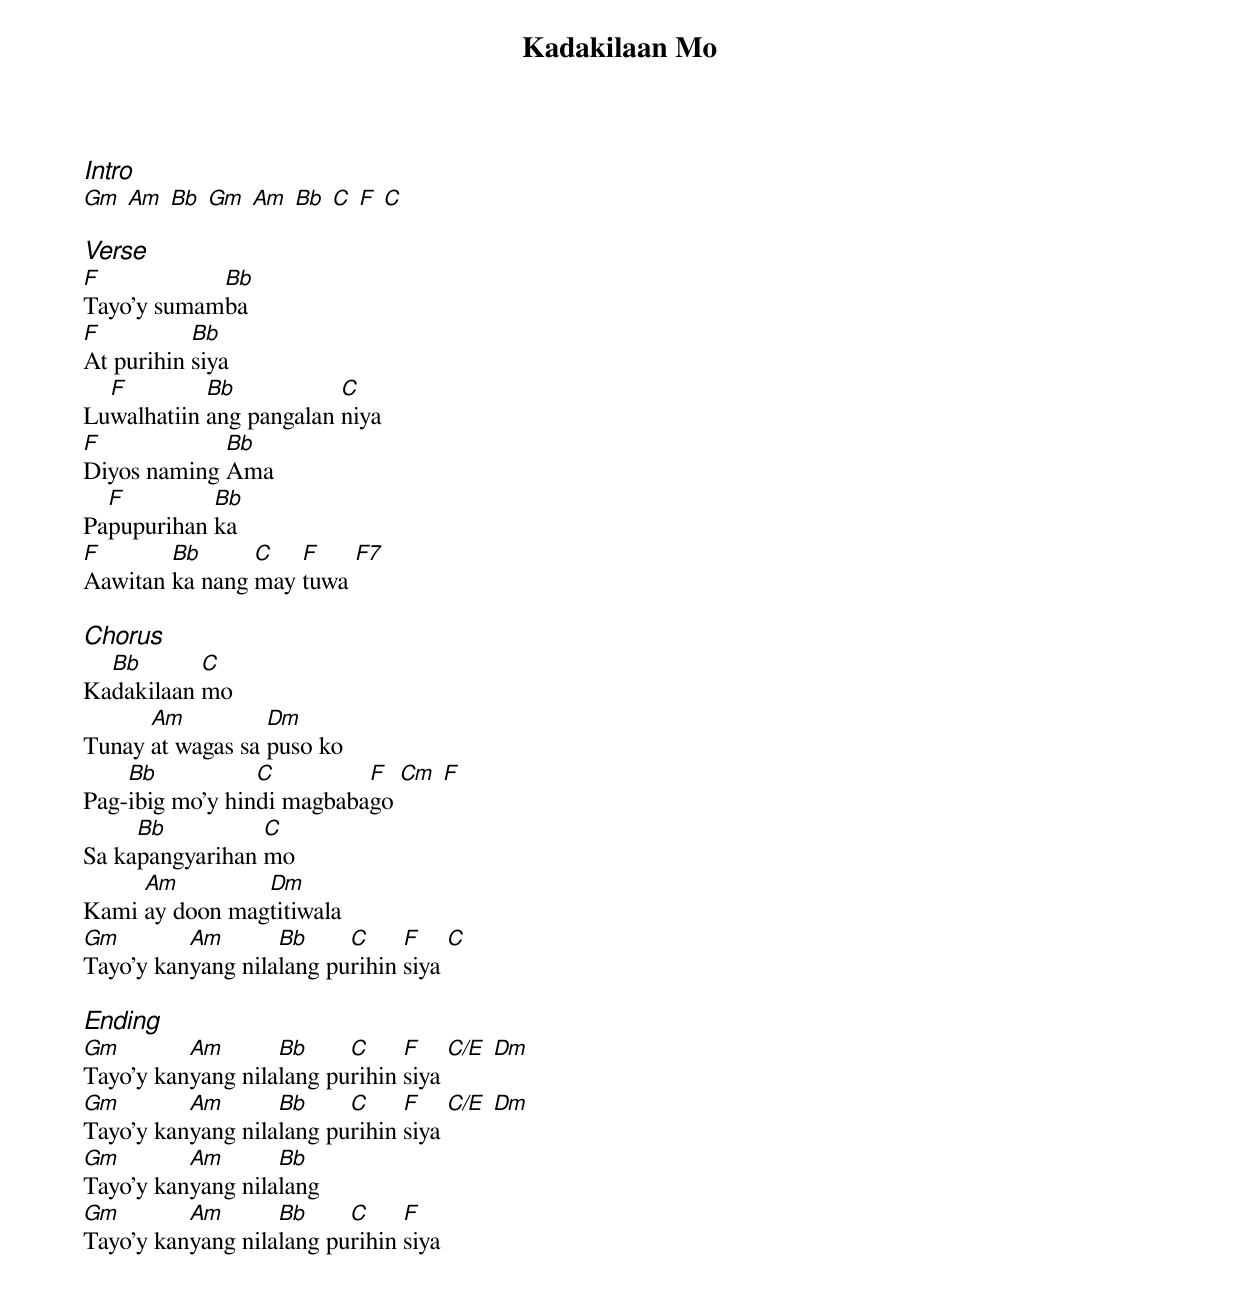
{title: Kadakilaan Mo}
{ng}
{columns: 1}
{ci:Intro}
[Gm] [Am] [Bb] [Gm] [Am] [Bb] [C] [F] [C]

{ci:Verse}
[F]Tayo'y sumam[Bb]ba
[F]At purihin [Bb]siya
Lu[F]walhatiin [Bb]ang pangalan [C]niya
[F]Diyos naming [Bb]Ama
Pa[F]pupurihan [Bb]ka
[F]Aawitan [Bb]ka nang [C]may [F]tuwa [F7]

{ci:Chorus}
Ka[Bb]dakilaan [C]mo
Tunay [Am]at wagas sa [Dm]puso ko
Pag-[Bb]ibig mo'y hin[C]di magbaba[F]go [Cm] [F]
Sa ka[Bb]pangyarihan [C]mo
Kami [Am]ay doon mag[Dm]titiwala
[Gm]Tayo'y kan[Am]yang nila[Bb]lang pu[C]rihin [F]siya [C]

{ci:Ending}
[Gm]Tayo'y kan[Am]yang nila[Bb]lang pu[C]rihin [F]siya [C/E] [Dm]
[Gm]Tayo'y kan[Am]yang nila[Bb]lang pu[C]rihin [F]siya [C/E] [Dm]
[Gm]Tayo'y kan[Am]yang nila[Bb]lang
[Gm]Tayo'y kan[Am]yang nila[Bb]lang pu[C]rihin [F]siya
